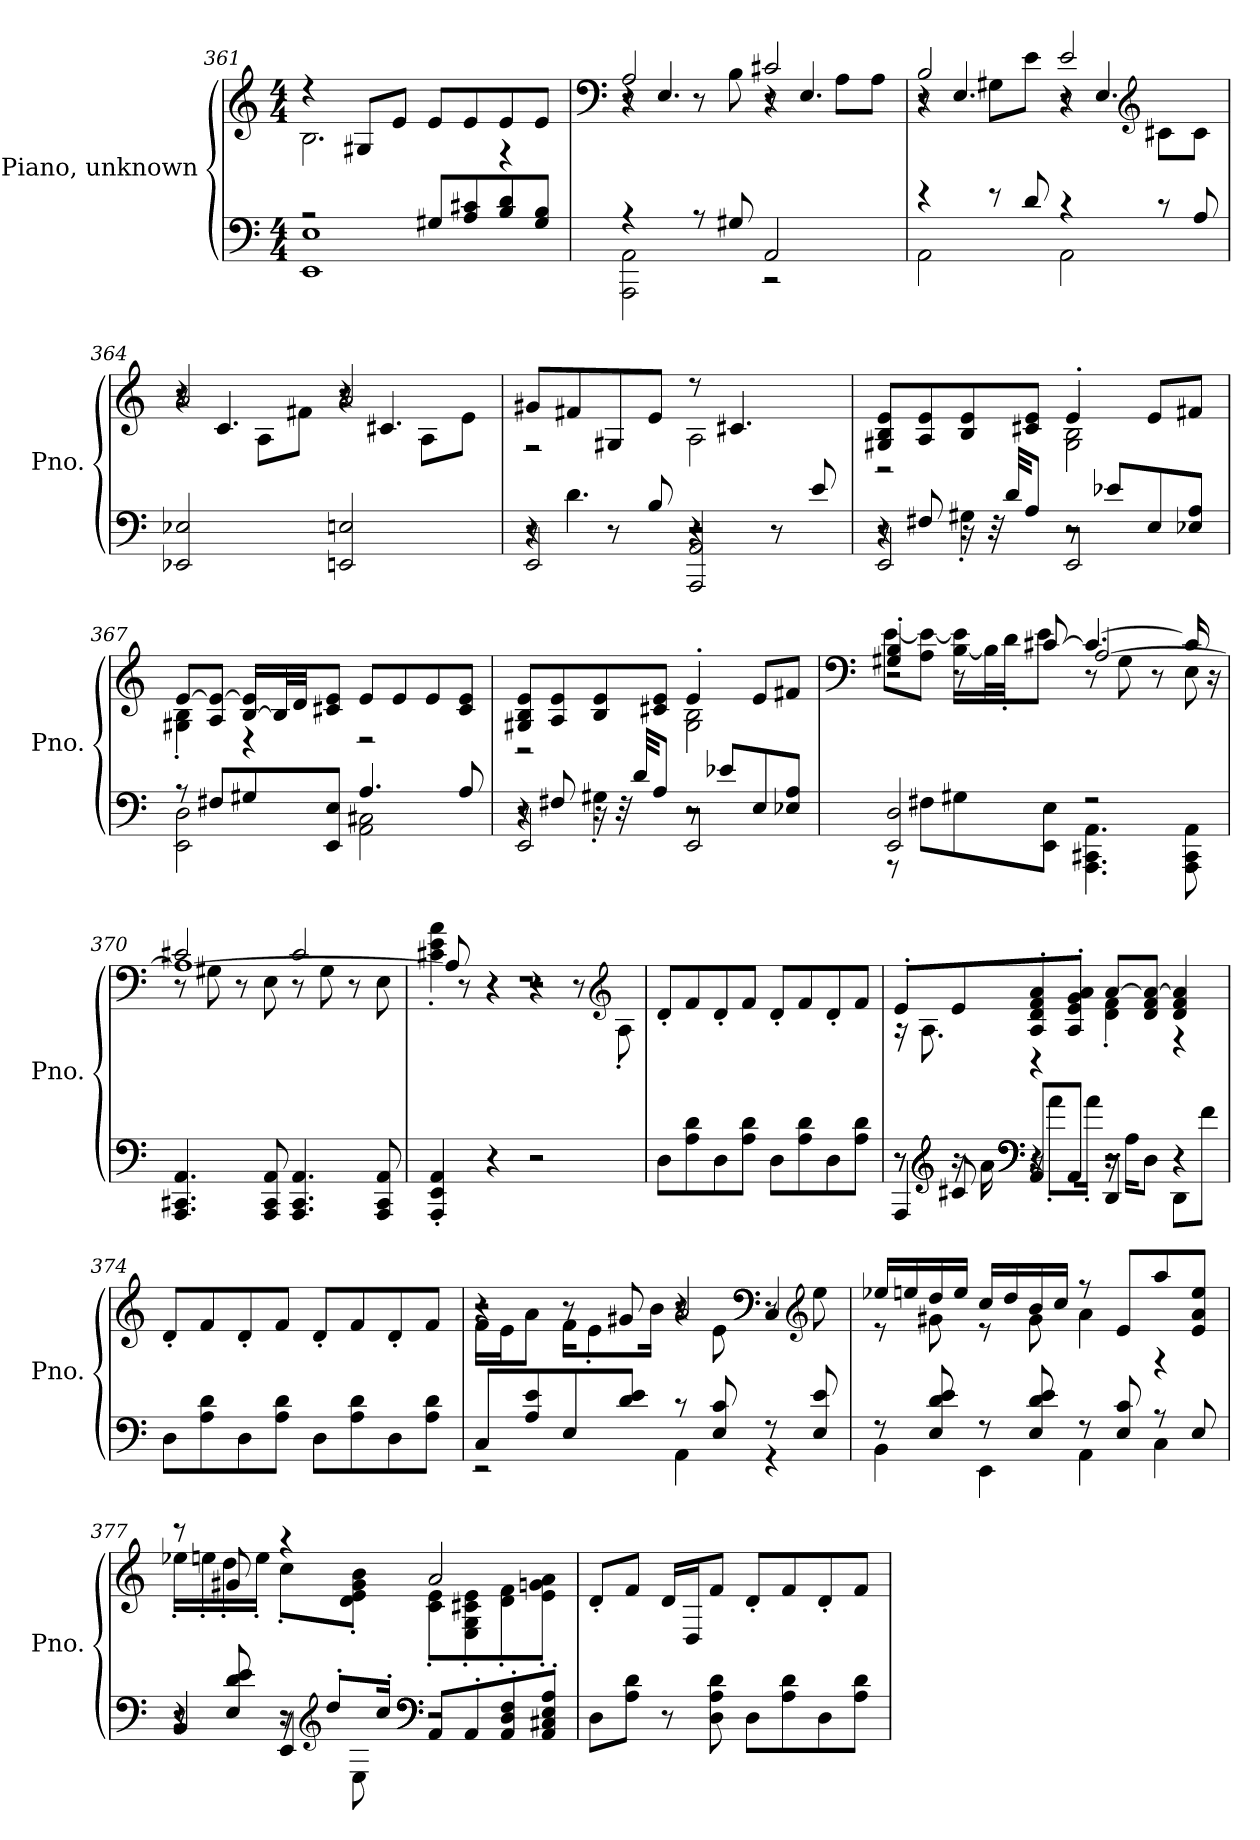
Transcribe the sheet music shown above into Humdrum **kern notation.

**kern	**kern
*part1	*part1
*staff2	*staff1
*I"Piano, unknown	*
*I'Pno.	*
*clefF4	*clefG2
*k[]	*k[]
*M4/4	*M4/4
=361	=361
*^	*^
2r	1EE 1E	4r	2.B\
.	.	8G#X/L	.
.	.	8e/J	.
8G#X/L	.	8e/L	.
8A/ 8c#X/	.	8e/	.
8B/ 8d/	.	8e/	4r
8G#/ 8B/J	.	8e/J	.
*	*	*v	*v
=362	=362	=362
*	*	*clefF4
*	*	*^
*	*	*	*^
4r	2AAA\ 2AA\	2A/	4r	8r
.	.	.	.	4.E/
8r	.	.	8r	.
8G#X/	.	.	8B\	.
2AA/	2r	2c#X/	4r	8r
.	.	.	.	4.E/
.	.	.	8A\L	.
.	.	.	8A\J	.
!!LO:LB:g=z	!!	!!
=363	=363	=363	=363	=363
4r	2AA\	2B/	4r	8r
.	.	.	.	4.E/
8r	.	.	8G#X\L	.
8d/	.	.	8e\J	.
4r	2AA\	2e/	4r	8r
.	.	.	.	4.E/
*	*	*clefG2	*	*
8r	.	.	8c#X\L	.
8A/	.	.	8c#\J	.
*v	*v	*	*	*
=364	=364	=364	=364
2EE-X/ 2E-X/	2a/	4r	8r
.	.	.	4.c/
.	.	8A\L	.
.	.	8f#X\J	.
2EEn/ 2En/	2a/	4r	8r
.	.	.	4.c#X/
.	.	8A\L	.
.	.	8e\J	.
*	*	*v	*v
=365	=365	=365
*^	*	*
*	*^	*	*
4r	8r	2EE/	8g#X/L	2r
.	4.d\	.	8f#X/	.
8r	.	.	8G#X/	.
8B/	.	.	8e/J	.
4r	2r	2AAA/ 2AA/	8r	2A\
.	.	.	4.c#X/	.
8r	.	.	.	.
8e/	.	.	.	.
!!LO:PB:g=z	!!
=366	=366	=366	=366	=366
8r	4r	2EE/	8G#X/ 8B/ 8e/L	2r
8F#X/	.	.	8A/ 8e/	.
16r	4G#X'\	.	8B/ 8e/	.
32r	.	.	.	.
32d/KKL	.	.	.	.
8A/J	.	.	8c#X/ 8e/J	.
8r	2r	2EE/	4e'/	2G#\ 2B\
8e-X/L	.	.	.	.
8E/	.	.	8e/L	.
8E-X/ 8A/J	.	.	8f#X/J	.
*	*v	*v	*	*
=367	=367	=367	=367
8r	2EE\ 2D\	[8e/L	4G#X\' 4B\'
8F#X/L	.	8A/ 8e/_J	.
8G#X/	.	[16B/ 16e/]LL	4r
.	.	32B/L]	.
.	.	32d/JJ	.
8EE/ 8E/J	.	8c#X/ 8e/J	.
4.A/	2AA\ 2C#X\	8e/L	2r
.	.	8e/	.
.	.	8e/	.
8A/	.	8c#/ 8e/J	.
!!LO:LB:g=z	!!
=368	=368	=368	=368
*	*^	*	*
8r	4r	2EE/	8G#X/ 8B/ 8e/L	2r
8F#X/	.	.	8A/ 8e/	.
16r	4G#X'\	.	8B/ 8e/	.
32r	.	.	.	.
32d/KKL	.	.	.	.
8A/J	.	.	8c#X/ 8e/J	.
8r	2r	2EE/	4e'/	2G#\ 2B\
8e-X/L	.	.	.	.
8E/	.	.	8e/L	.
8E-X/ 8A/J	.	.	8f#X/J	.
*v	*v	*v	*	*
*	*v	*v
=369	=369
*	*clefF4
*^	*^
*	*	*	*^
2EE/ 2D/	8r	4G#X/' 4B/'	[8e\L	2r
.	8F#X\L	.	8A\ 8e\_J	.
.	8G#X\	8r	[16B\ 16e\]LL	.
.	.	.	32B\L]	.
.	.	.	32d'\JJ	.
.	8EE\ 8E\J	[8c#X/	8e\J	.
2r	4.AAA\ 4.CC#X\ 4.AA\	4.c#/_	8r	[2A/
.	.	.	8G#\	.
.	.	.	8r	.
.	8AAA\ 8CC#\ 8AA\	16c#/]	8E\	.
.	.	16r	.	.
*v	*v	*	*	*
=370	=370	=370	=370
4.AAA/ 4.CC#X/ 4.AA/	2c#X/	8r	1A_
.	.	8G#X\	.
.	.	8r	.
8AAA/ 8CC#/ 8AA/	.	8E\	.
4.AAA/ 4.CC#/ 4.AA/	2c#/	8r	.
.	.	8G#\	.
.	.	8r	.
8AAA/ 8CC#/ 8AA/	.	8E\	.
!!LO:LB:g=z	!!	!!
=371	=371	=371	=371
4AAA/' 4EE/' 4AA/'	1r	4c#X\' 4e\' 4a\'	8A/]
.	.	.	8r
4r	.	4r	4r
2r	.	4r	2r
.	.	8r	.
*	*clefG2	*	*
.	.	8A'\	.
*	*v	*v	*v
=372	=372
8D\L	8d'/L
8A\ 8d\	8f/
8D\	8d'/
8A\ 8d\J	8f/J
8D\L	8d'/L
8A\ 8d\	8f/
8D\	8d'/
8A\ 8d\J	8f/J
=373	=373
*^	*^
*	*^	*	*
8r	8r	4AAA/	8e'/L	16r
.	.	.	.	8.A\
*clefG2	*	*	*	*
8c#X/	16r	.	8e/	.
.	16a\	.	.	.
*clefF4	*	*	*	*
4r	16r	8AA/L	8A/' 8d/' 8f/' 8a/'	4r
.	8a'\L	.	.	.
.	.	8AA/J	8A/' 8e/' 8g/' 8a/'J	.
.	16a'\Jk	.	.	.
2r	16r	4DD'/	[8a/L	4d\' 4f\'
.	16A\KL	.	.	.
.	8D\J	.	8d/ 8f/ 8a/_J	.
.	8DD\L	4r	4d/ 4f/ 4a/]	4r
.	8f\J	.	.	.
*v	*v	*v	*	*
*	*v	*v
=374	=374
8D\L	8d'/L
8A\ 8d\	8f/
8D\	8d'/
8A\ 8d\J	8f/J
8D\L	8d'/L
8A\ 8d\	8f/
8D\	8d'/
8A\ 8d\J	8f/J
!!LO:LB:g=z
=375	=375
*^	*^
*	*	*	*^
8C/L	2r	4r	16f\LL	2r
.	.	.	16e\J	.
8A/ 8e/	.	.	8a\J	.
8E/	.	8r	16f\KL	.
.	.	.	8e'\	.
8d/ 8e/J	.	8g#X/	.	.
.	.	.	16b\Jk	.
8r	4AA\	2a/	8r	4r
8E/ 8c/	.	.	8e\	.
*	*	*clefF4	*	*
8r	4r	.	8r	4C/
*	*	*clefG2	*	*
8E/ 8e/	.	.	8ee\	.
*	*	*	*v	*v
=376	=376	=376	=376
8r	4BB\	16ee-X/LL	8r
.	.	16een/	.
8E/ 8d/ 8e/	.	16dd/	8g#X\
.	.	16ee/JJ	.
8r	4EE\	16cc/LL	8r
.	.	16dd/	.
8E/ 8d/ 8e/	.	16b/	8g#\
.	.	16cc/JJ	.
8r	4AA\	8r	4a\
8E/ 8c/	.	8e/L	.
8r	4C\	8aa/	4r
8E/	.	8e/ 8a/ 8ee/J	.
!!LO:LB:g=z	!!
=377	=377	=377	=377
*	*^	*	*
8r	4r	4BB/	8r	16ee-X'\LL
.	.	.	.	16een'\
8E/ 8d/ 8e/	.	.	8g#X/	16dd'\
.	.	.	.	16ee'\JJ
16r	8r	4EE/	4r	8cc'\L
*clefG2	*	*	*	*
8dd'/L	.	.	.	.
.	8E\	.	.	8d\' 8e\' 8g#\' 8b\'J
16cc'/Jk	.	.	.	.
*clefF4	*	*	*	*
8AA/L	2r	2r	2a/	8c\' 8e\'L
8AA'/	.	.	.	8E\' 8G\' 8c#X\' 8e\'
8AA/' 8D/' 8F/'	.	.	.	8d\' 8f\'
8AA/' 8C#X/' 8E/' 8A/'J	.	.	.	8e\' 8gn\' 8a\'J
*v	*v	*v	*	*
*	*v	*v
=378	=378
8D\L	8d'/L
8A\ 8d\J	8f/J
8r	16d/LL
.	16D/J
8D\ 8A\ 8d\	8f/J
8D\L	8d'/L
8A\ 8d\	8f/
8D\	8d'/
8A\ 8d\J	8f/J
=	=
*-	*-
